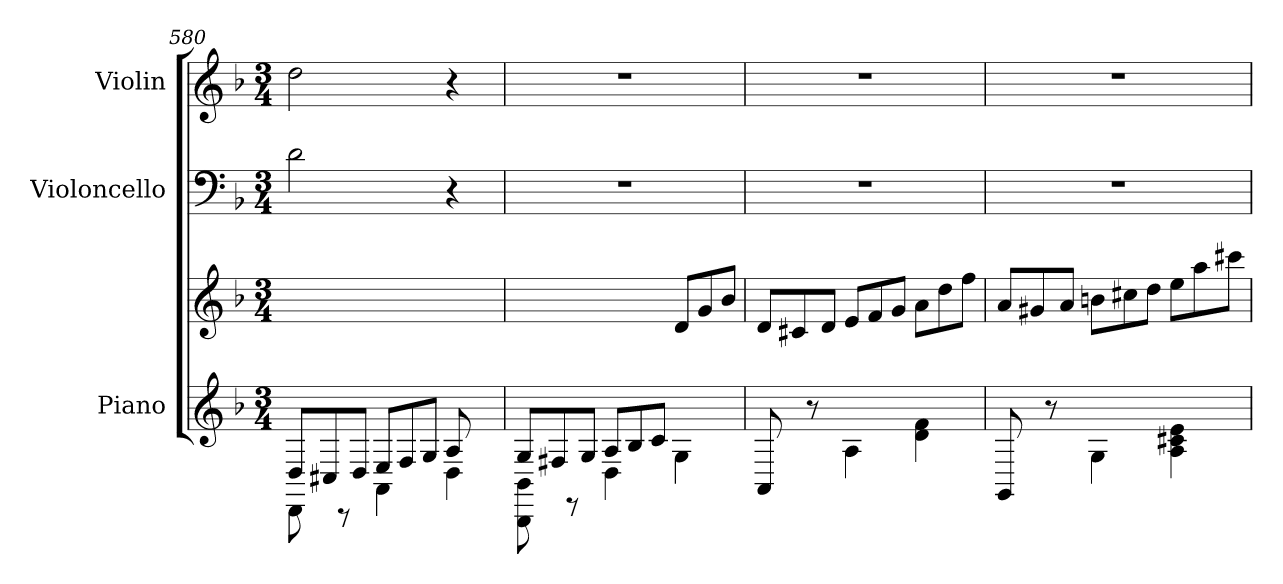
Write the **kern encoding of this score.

**kern	**kern	**kern	**kern
*part3	*part3	*part2	*part1
*staff4	*staff3	*staff2	*staff1
*I"Piano	*	*I"Violoncello	*I"Violin
*I'Pno	*	*I'Vc	*I'Vln
*clefG2	*clefG2	*clefF4	*clefG2
*k[b-]	*k[b-]	*k[b-]	*k[b-]
*M3/4	*M3/4	*M3/4	*M3/4
*Xtuplet	*	*	*
=580	=580	=580	=580
*^	*	*	*
12D/L	8DD\	12%7ryy	2d\	2dd\
12C#X/	.	.	.	.
.	8rCC	.	.	.
12D/J	.	.	.	.
12E/L	4AA\	.	.	.
12F/	.	.	.	.
12G/J	.	.	.	.
12A/L	4D\	.	4r	4r
6ryy	.	12d/	.	.
.	.	12f/J	.	.
=581	=581	=581	=581	=581
12G/L	8BBB-\ 8BB-\	2ryy	2.r	2.r
12F#X/	.	.	.	.
.	8rEE	.	.	.
12G/J	.	.	.	.
12A/L	4D\	.	.	.
12B-/	.	.	.	.
12c/J	.	.	.	.
*	*	*Xtuplet	*	*
4ryy	4G\	12d/L	.	.
.	.	12g/	.	.
.	.	12b-/J	.	.
*v	*v	*	*	*
=582	=582	=582	=582
8AA/	12d/L	2.r	2.r
.	12c#X/	.	.
8r	.	.	.
.	12d/J	.	.
4A\	12e/L	.	.
.	12f/	.	.
.	12g/J	.	.
4d\ 4f\	12a\L	.	.
.	12dd\	.	.
.	12ff\J	.	.
!!LO:LB:g=z
=583	=583	=583	=583
8GG/	12a/L	2.r	2.r
.	12g#X/	.	.
8r	.	.	.
.	12a/J	.	.
4G\	12bn\L	.	.
.	12cc#X\	.	.
.	12dd\J	.	.
4A\ 4c#X\ 4e\	12ee\L	.	.
.	12aa\	.	.
.	12ccc#X\J	.	.
=	=	=	=
*-	*-	*-	*-
